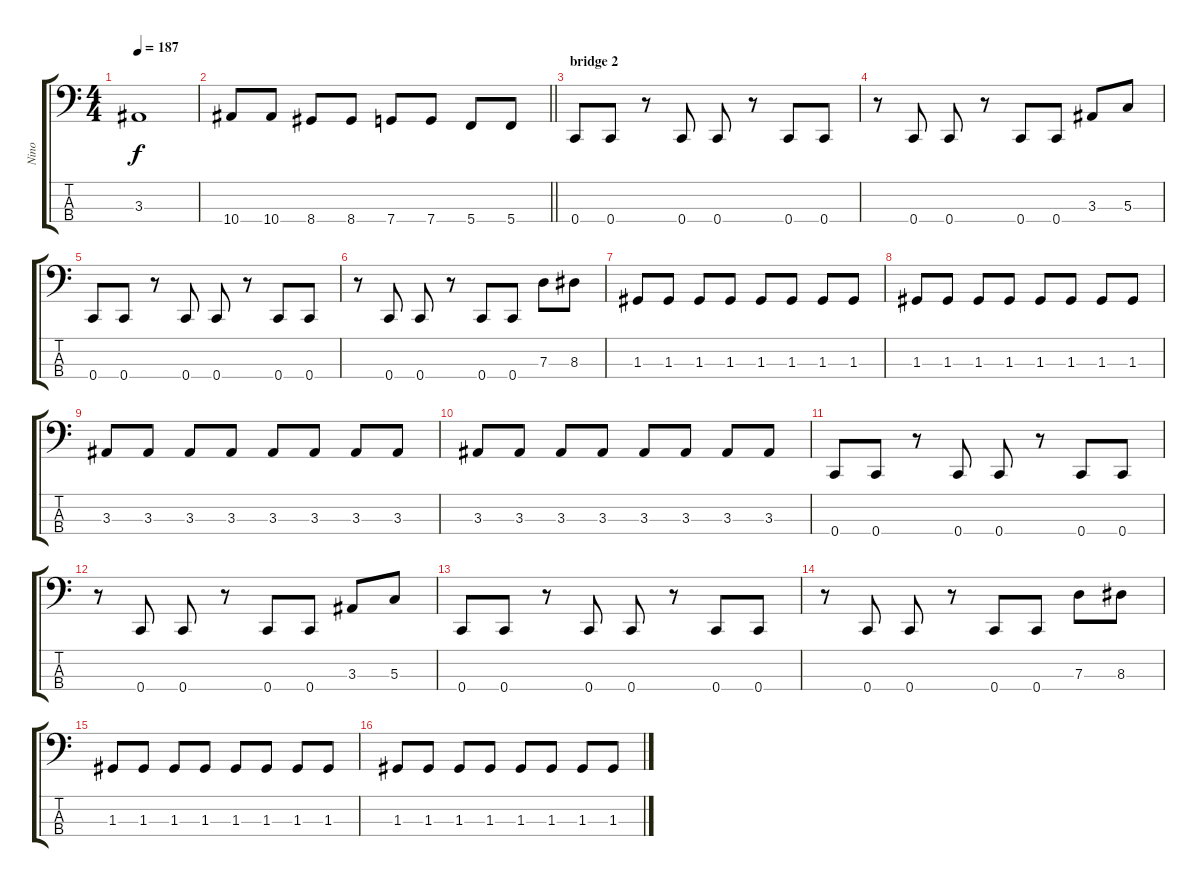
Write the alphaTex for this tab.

\track ("Nino" "Nino") {instrument electricbassfinger}
\staff {score tabs}
\tuning (F2 C2 G1 C1) {hide}
\ts (4 4)
\tempo 187
\clef f4
\ks c
3.3.1{dy f} |
\barLineRight lightlight
10.4.8 10.4.8 8.4.8 8.4.8 7.4.8 7.4.8 5.4.8 5.4.8 |
\section ("" "bridge 2")
0.4.8 0.4.8 r.8 0.4.8 0.4.8 r.8 0.4.8 0.4.8 |
r.8 0.4.8 0.4.8 r.8 0.4.8 0.4.8 3.3.8 5.3.8 |
0.4.8 0.4.8 r.8 0.4.8 0.4.8 r.8 0.4.8 0.4.8 |
r.8 0.4.8 0.4.8 r.8 0.4.8 0.4.8 7.3.8 8.3.8 |
1.3.8 1.3.8 1.3.8 1.3.8 1.3.8 1.3.8 1.3.8 1.3.8 |
1.3.8 1.3.8 1.3.8 1.3.8 1.3.8 1.3.8 1.3.8 1.3.8 |
3.3.8 3.3.8 3.3.8 3.3.8 3.3.8 3.3.8 3.3.8 3.3.8 |
3.3.8 3.3.8 3.3.8 3.3.8 3.3.8 3.3.8 3.3.8 3.3.8 |
0.4.8 0.4.8 r.8 0.4.8 0.4.8 r.8 0.4.8 0.4.8 |
r.8 0.4.8 0.4.8 r.8 0.4.8 0.4.8 3.3.8 5.3.8 |
0.4.8 0.4.8 r.8 0.4.8 0.4.8 r.8 0.4.8 0.4.8 |
r.8 0.4.8 0.4.8 r.8 0.4.8 0.4.8 7.3.8 8.3.8 |
1.3.8 1.3.8 1.3.8 1.3.8 1.3.8 1.3.8 1.3.8 1.3.8 |
1.3.8 1.3.8 1.3.8 1.3.8 1.3.8 1.3.8 1.3.8 1.3.8
